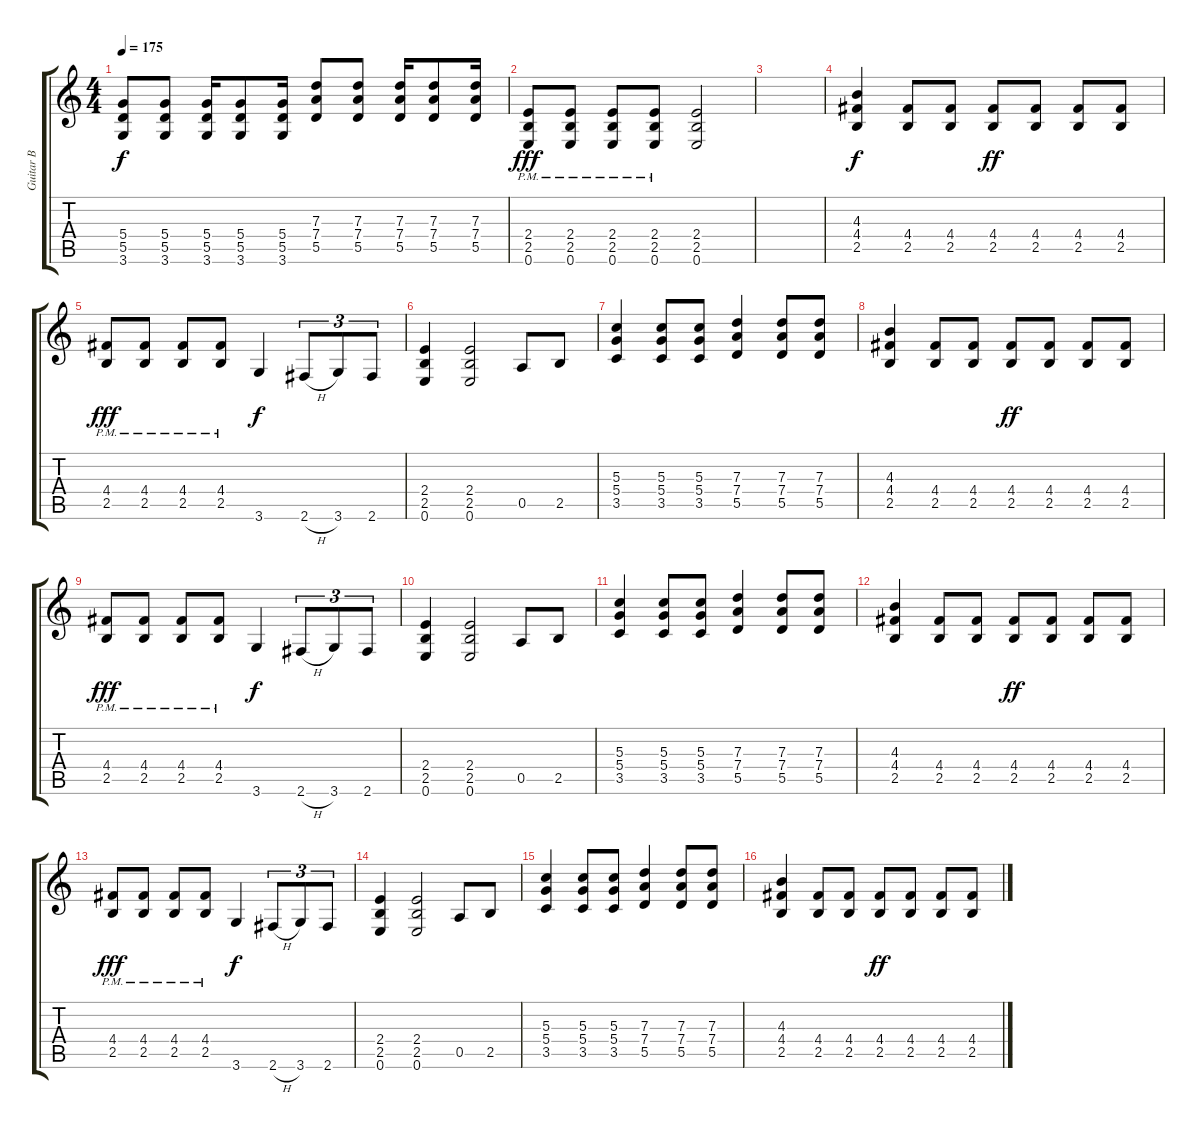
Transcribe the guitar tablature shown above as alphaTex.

\track ("Guitar B" "Guitar B") {instrument distortionguitar}
\staff {score tabs}
\tuning (E4 B3 G3 D3 A2 E2) {hide}
\ts (4 4)
\tempo 175
\clef g2
\ks c
(5.4 5.5 3.6).8{dy f} (5.4 5.5 3.6).8 (5.4 5.5 3.6).16 (5.4 5.5 3.6).8 (5.4 5.5 3.6).16 (7.3 7.4 5.5).8 (7.3 7.4 5.5).8 (7.3 7.4 5.5).16 (7.3 7.4 5.5).8 (7.3 7.4 5.5).16 |
(2.4{pm} 2.5{pm} 0.6{pm}).8{dy fff} (2.4{pm} 2.5{pm} 0.6{pm}).8 (2.4{pm} 2.5 0.6{pm}).8 (2.4{pm} 2.5{pm} 0.6{pm}).8 (2.4 2.5 0.6).2 |
|
(4.3 4.4 2.5).4{dy f} (4.4 2.5).8 (4.4 2.5).8 (4.4 2.5).8{dy ff} (4.4 2.5).8 (4.4 2.5).8 (4.4 2.5).8 |
(4.4 2.5{pm}).8{dy fff} (4.4 2.5{pm}).8 (4.4 2.5{pm}).8 (4.4 2.5{pm}).8 3.6.4{dy f} 2.6{h}.8{tu (3 2)} 3.6.8{tu (3 2)} 2.6.8{tu (3 2)} |
(2.4 2.5 0.6).4 (2.4 2.5 0.6).2 0.5.8 2.5.8 |
(5.3 5.4 3.5).4 (5.3 5.4 3.5).8 (5.3 5.4 3.5).8 (7.3 7.4 5.5).4 (7.3 7.4 5.5).8 (7.3 7.4 5.5).8 |
(4.3 4.4 2.5).4 (4.4 2.5).8 (4.4 2.5).8 (4.4 2.5).8{dy ff} (4.4 2.5).8 (4.4 2.5).8 (4.4 2.5).8 |
(4.4 2.5{pm}).8{dy fff} (4.4 2.5{pm}).8 (4.4 2.5{pm}).8 (4.4 2.5{pm}).8 3.6.4{dy f} 2.6{h}.8{tu (3 2)} 3.6.8{tu (3 2)} 2.6.8{tu (3 2)} |
(2.4 2.5 0.6).4 (2.4 2.5 0.6).2 0.5.8 2.5.8 |
(5.3 5.4 3.5).4 (5.3 5.4 3.5).8 (5.3 5.4 3.5).8 (7.3 7.4 5.5).4 (7.3 7.4 5.5).8 (7.3 7.4 5.5).8 |
(4.3 4.4 2.5).4 (4.4 2.5).8 (4.4 2.5).8 (4.4 2.5).8{dy ff} (4.4 2.5).8 (4.4 2.5).8 (4.4 2.5).8 |
(4.4 2.5{pm}).8{dy fff} (4.4 2.5{pm}).8 (4.4 2.5{pm}).8 (4.4 2.5{pm}).8 3.6.4{dy f} 2.6{h}.8{tu (3 2)} 3.6.8{tu (3 2)} 2.6.8{tu (3 2)} |
(2.4 2.5 0.6).4 (2.4 2.5 0.6).2 0.5.8 2.5.8 |
(5.3 5.4 3.5).4 (5.3 5.4 3.5).8 (5.3 5.4 3.5).8 (7.3 7.4 5.5).4 (7.3 7.4 5.5).8 (7.3 7.4 5.5).8 |
(4.3 4.4 2.5).4 (4.4 2.5).8 (4.4 2.5).8 (4.4 2.5).8{dy ff} (4.4 2.5).8 (4.4 2.5).8 (4.4 2.5).8
